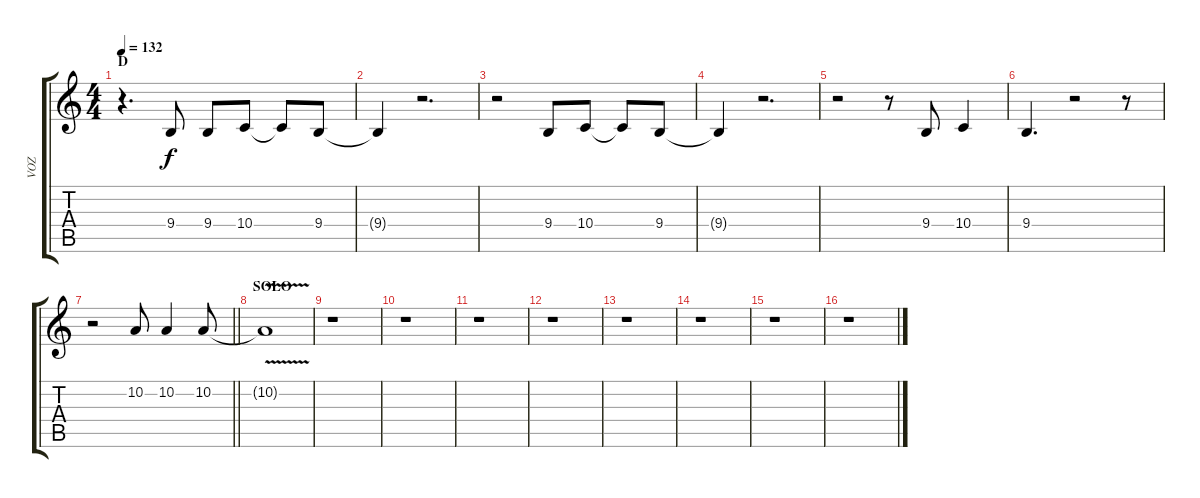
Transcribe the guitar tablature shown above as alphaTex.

\track ("VOZ" "VOZ") {instrument flute}
\staff {score tabs}
\tuning (E4 B3 G3 D3 A2 E2) {hide}
\ts (4 4)
\section ("" "D")
\tempo 132
\clef g2
\ks c
r.4{d dy f} 9.4.8 9.4.8 10.4.8 10.4{t}.8 9.4.8 |
9.4{t}.4 r.2{d} |
r.2 9.4.8 10.4.8 10.4{t}.8 9.4.8 |
9.4{t}.4 r.2{d} |
r.2 r.8 9.4.8 10.4.4 |
9.4.4{d} r.2 r.8 |
\barLineRight lightlight
r.2 10.2.8 10.2.4 10.2.8 |
\section ("" "SOLO")
10.2{v t}.1 |
r.1 |
r.1 |
r.1 |
r.1 |
r.1 |
r.1 |
r.1 |
r.1
